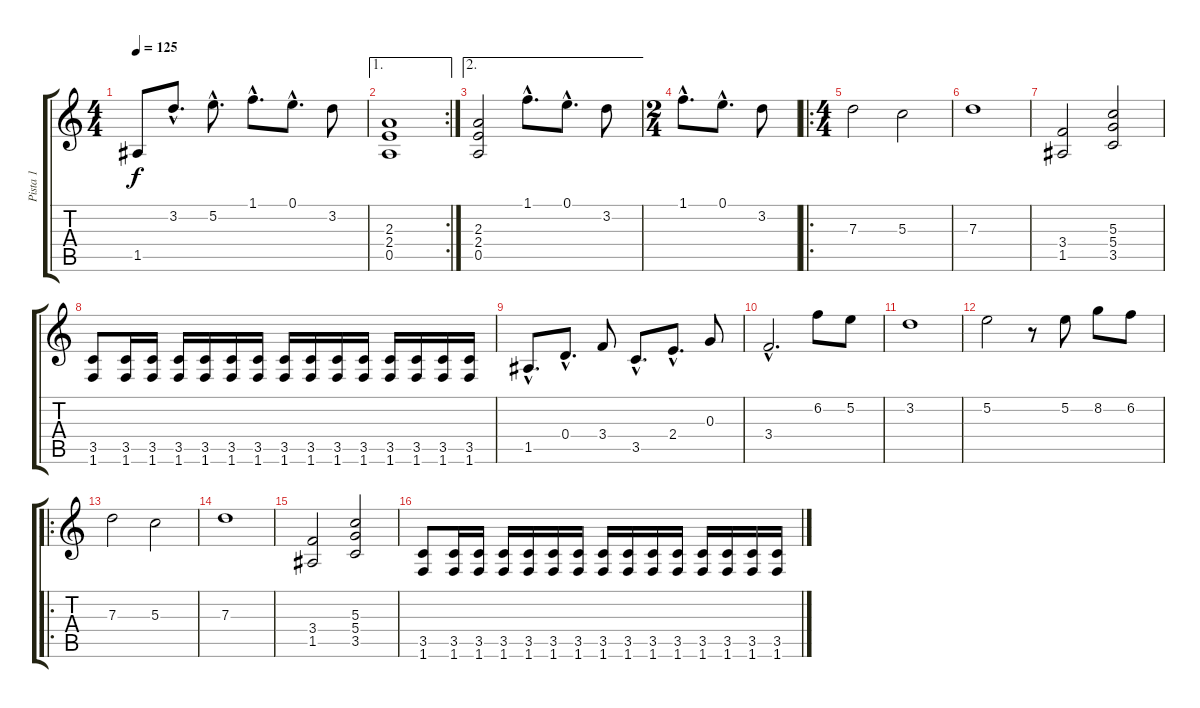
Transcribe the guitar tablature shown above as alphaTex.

\track ("Pista 1" "Pista 1") {instrument overdrivenguitar}
\staff {score tabs}
\tuning (E4 B3 G3 D3 A2 E2) {hide}
\ts (4 4)
\tempo 125
\clef g2
\ks c
1.5.8{dy f} 3.2{hac}.8{d} 5.2{hac}.8{d} 1.1{hac}.8{d} 0.1{hac}.8{d} 3.2.8 |
\ae 1
\rc 2
(2.3 2.4 0.5).1 |
\ae 2
(2.3 2.4 0.5).2 1.1{hac}.8{d} 0.1{hac}.8{d} 3.2.8 |
\ts (2 4)
1.1{hac}.8{d} 0.1{hac}.8{d} 3.2.8 |
\ro
\ts (4 4)
7.3.2 5.3.2 |
7.3.1 |
(3.4 1.5).2 (5.3 5.4 3.5).2 |
(3.5 1.6).8 (3.5 1.6).16 (3.5 1.6).16 (3.5 1.6).16 (3.5 1.6).16 (3.5 1.6).16 (3.5 1.6).16 (3.5 1.6).16 (3.5 1.6).16 (3.5 1.6).16 (3.5 1.6).16 (3.5 1.6).16 (3.5 1.6).16 (3.5 1.6).16 (3.5 1.6).16 |
1.5{hac}.8{d} 0.4{hac}.8{d} 3.4.8 3.5{hac}.8{d} 2.4{hac}.8{d} 0.3.8 |
3.4{hac}.2{d} 6.2.8 5.2.8 |
3.2.1 |
5.2.2 r.8 5.2.8 8.2.8 6.2.8 |
\ro
7.3.2 5.3.2 |
7.3.1 |
(3.4 1.5).2 (5.3 5.4 3.5).2 |
(3.5 1.6).8 (3.5 1.6).16 (3.5 1.6).16 (3.5 1.6).16 (3.5 1.6).16 (3.5 1.6).16 (3.5 1.6).16 (3.5 1.6).16 (3.5 1.6).16 (3.5 1.6).16 (3.5 1.6).16 (3.5 1.6).16 (3.5 1.6).16 (3.5 1.6).16 (3.5 1.6).16
